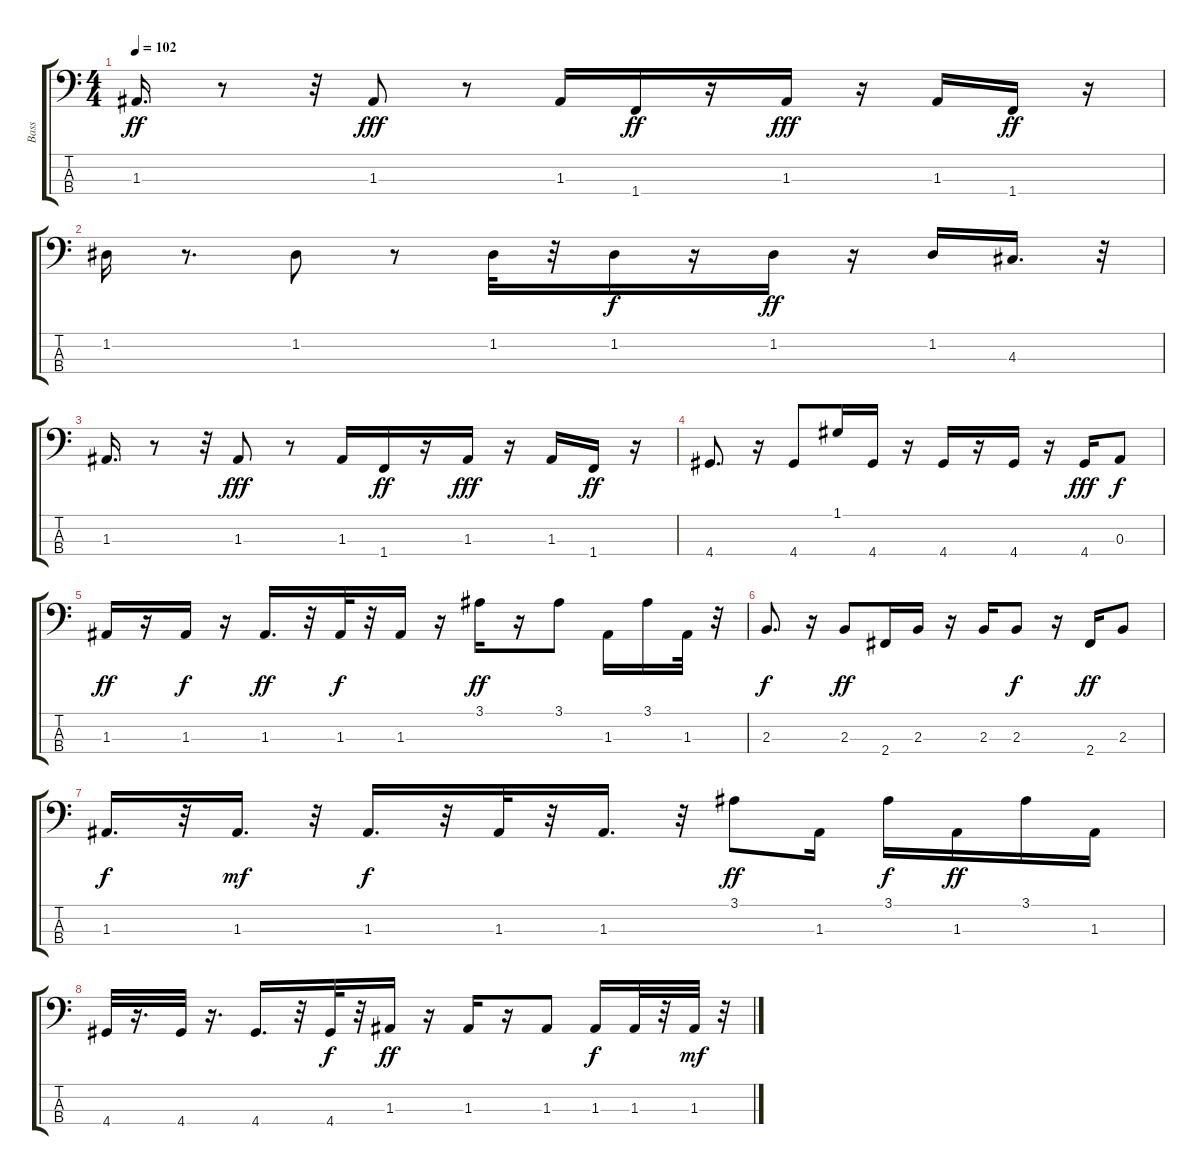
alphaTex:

\track ("Bass" "Bass") {instrument fretlessbass}
\staff {score tabs}
\tuning (G2 D2 A1 E1) {hide}
\ts (4 4)
\tempo 102
\clef f4
\ks c
1.3.16{d dy ff} r.8 r.32 1.3.8{dy fff} r.8 1.3.16 1.4.16{dy ff} r.16 1.3.16{dy fff} r.16 1.3.16 1.4.16{dy ff} r.16 |
1.2.16 r.8{d} 1.2.8 r.8 1.2.32 r.32 1.2.16{dy f} r.16 1.2.16{dy ff} r.16 1.2.16 4.3.16{d} r.32 |
1.3.16{d} r.8 r.32 1.3.8{dy fff} r.8 1.3.16 1.4.16{dy ff} r.16 1.3.16{dy fff} r.16 1.3.16 1.4.16{dy ff} r.16 |
4.4.8{d} r.16 4.4.8 1.1.16 4.4.16 r.16 4.4.16 r.16 4.4.16 r.16 4.4.16{dy fff} 0.3.8{dy f} |
1.3.16{dy ff} r.16 1.3.16{dy f} r.16 1.3.16{d dy ff} r.32 1.3.32{dy f} r.32 1.3.16 r.16 3.1.16{dy ff} r.16 3.1.8 1.3.16 3.1.16 1.3.32 r.32 |
2.3.8{d dy f} r.16 2.3.8{dy ff} 2.4.16 2.3.16 r.16 2.3.16 2.3.8{dy f} r.16 2.4.16{dy ff} 2.3.8 |
1.3.16{d dy f} r.32 1.3.16{d dy mf} r.32 1.3.16{d dy f} r.32 1.3.32 r.32 1.3.16{d} r.32 3.1.8{dy ff} 1.3.16 3.1.16{dy f} 1.3.16{dy ff} 3.1.16 1.3.16 |
4.4.32 r.16{d} 4.4.32 r.16{d} 4.4.16{d} r.32 4.4.32{dy f} r.32 1.3.16{dy ff} r.16 1.3.16 r.16 1.3.8 1.3.16{dy f} 1.3.32 r.32 1.3.32{dy mf} r.32
